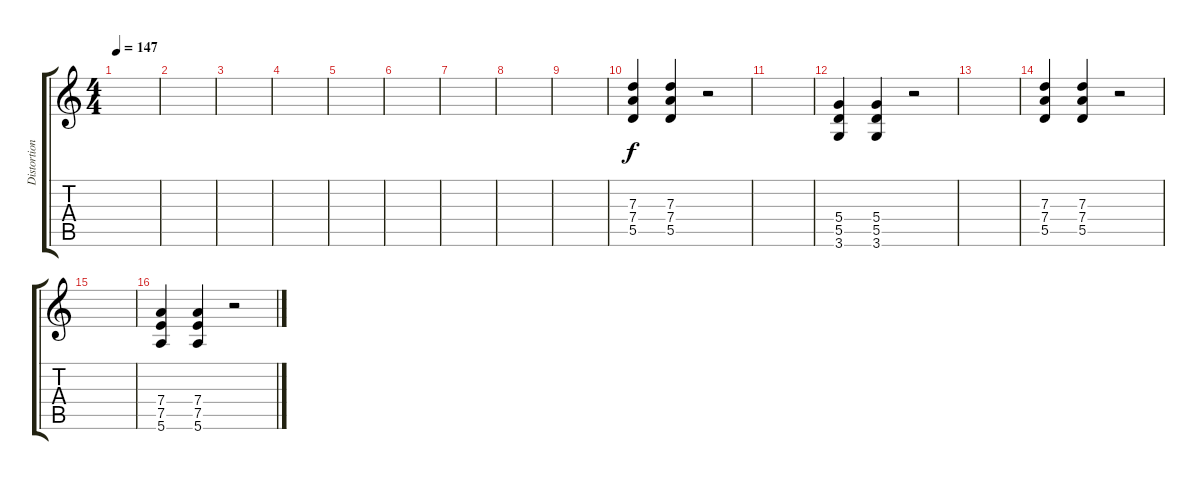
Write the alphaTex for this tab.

\track ("Distortion Guitar" "Distortion") {instrument distortionguitar}
\staff {score tabs}
\tuning (E4 B3 G3 D3 A2 E2) {hide}
\ts (4 4)
\tempo 147
\clef g2
\ks c
|
|
|
|
|
|
|
|
|
(7.3 7.4 5.5).4 (7.3 7.4 5.5).4 r.2 |
|
(5.4 5.5 3.6).4 (5.4 5.5 3.6).4 r.2 |
|
(7.3 7.4 5.5).4 (7.3 7.4 5.5).4 r.2 |
|
(7.4 7.5 5.6).4 (7.4 7.5 5.6).4 r.2
